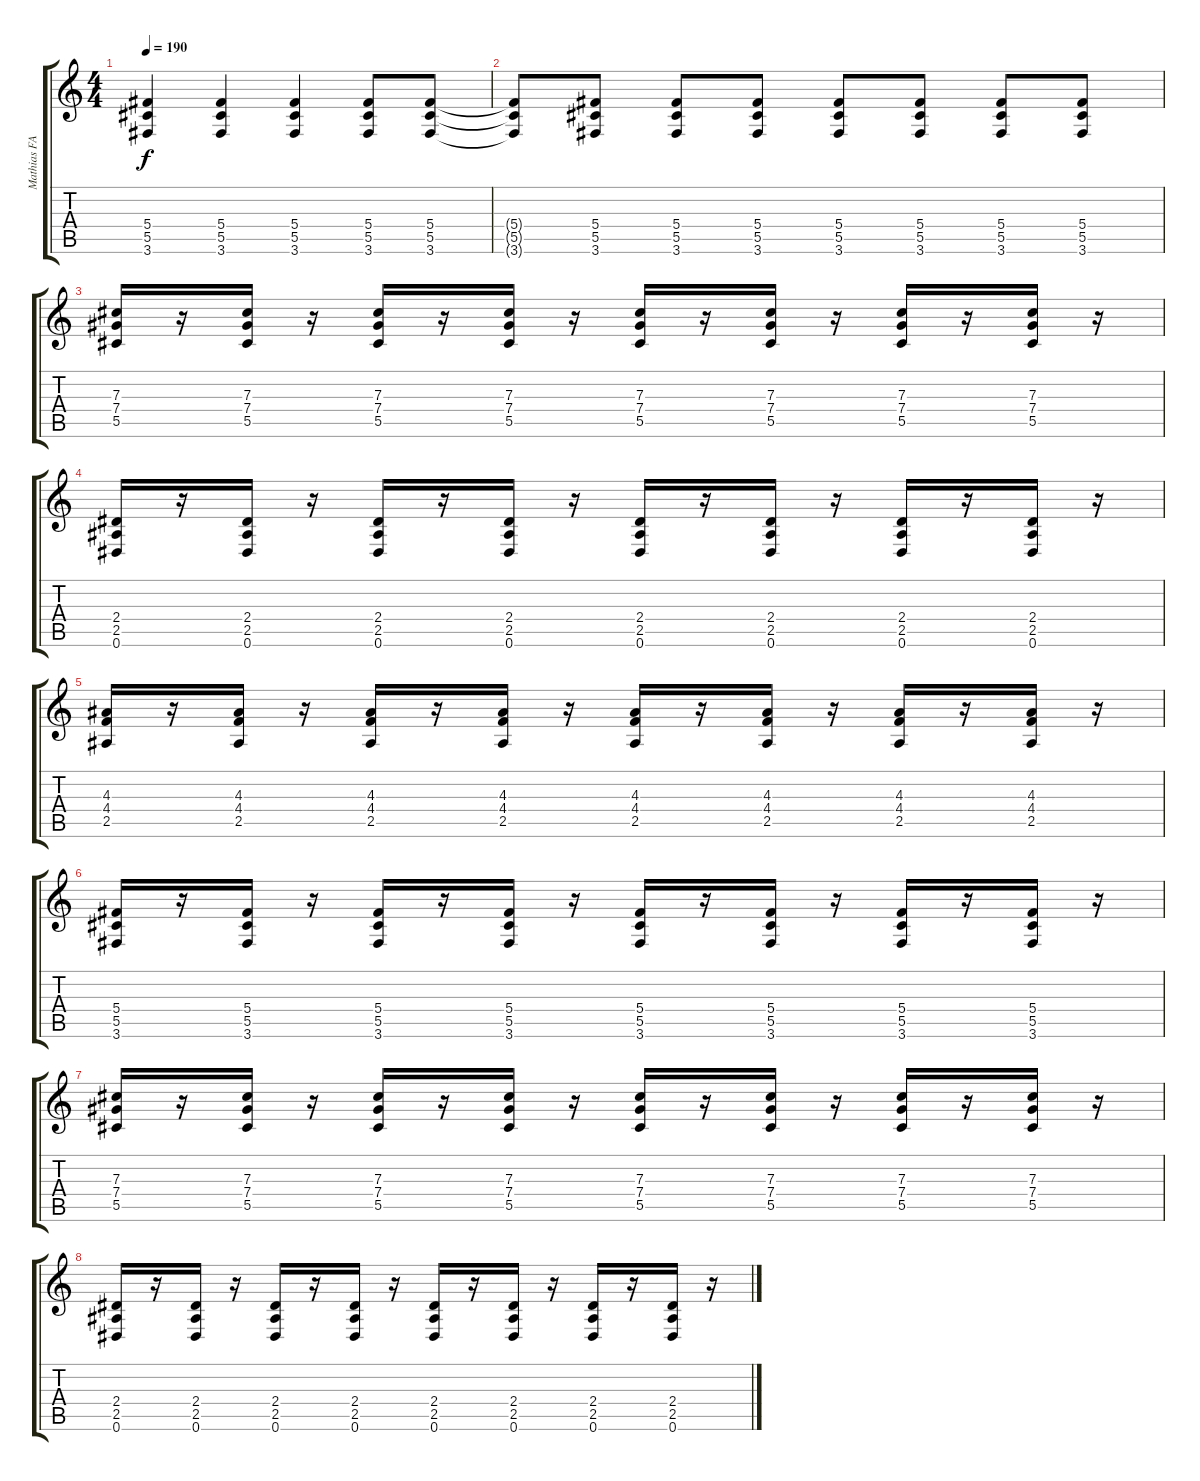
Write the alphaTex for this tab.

\track ("Mathias FARM" "Mathias FA") {instrument distortionguitar}
\staff {score tabs}
\tuning (Eb4 Bb3 Gb3 Db3 Ab2 Eb2) {hide}
\ts (4 4)
\tempo 190
\clef g2
\ks c
(5.4 5.5 3.6).4{dy f} (5.4 5.5 3.6).4 (5.4 5.5 3.6).4 (5.4 5.5 3.6).8 (5.4 5.5 3.6).8 |
(5.4{t} 5.5{t} 3.6{t}).8 (5.4 5.5 3.6).8 (5.4 5.5 3.6).8 (5.4 5.5 3.6).8 (5.4 5.5 3.6).8 (5.4 5.5 3.6).8 (5.4 5.5 3.6).8 (5.4 5.5 3.6).8 |
(7.3 7.4 5.5).16 r.16 (7.3 7.4 5.5).16 r.16 (7.3 7.4 5.5).16 r.16 (7.3 7.4 5.5).16 r.16 (7.3 7.4 5.5).16 r.16 (7.3 7.4 5.5).16 r.16 (7.3 7.4 5.5).16 r.16 (7.3 7.4 5.5).16 r.16 |
(2.4 2.5 0.6).16 r.16 (2.4 2.5 0.6).16 r.16 (2.4 2.5 0.6).16 r.16 (2.4 2.5 0.6).16 r.16 (2.4 2.5 0.6).16 r.16 (2.4 2.5 0.6).16 r.16 (2.4 2.5 0.6).16 r.16 (2.4 2.5 0.6).16 r.16 |
(4.3 4.4 2.5).16 r.16 (4.3 4.4 2.5).16 r.16 (4.3 4.4 2.5).16 r.16 (4.3 4.4 2.5).16 r.16 (4.3 4.4 2.5).16 r.16 (4.3 4.4 2.5).16 r.16 (4.3 4.4 2.5).16 r.16 (4.3 4.4 2.5).16 r.16 |
(5.4 5.5 3.6).16 r.16 (5.4 5.5 3.6).16 r.16 (5.4 5.5 3.6).16 r.16 (5.4 5.5 3.6).16 r.16 (5.4 5.5 3.6).16 r.16 (5.4 5.5 3.6).16 r.16 (5.4 5.5 3.6).16 r.16 (5.4 5.5 3.6).16 r.16 |
(7.3 7.4 5.5).16 r.16 (7.3 7.4 5.5).16 r.16 (7.3 7.4 5.5).16 r.16 (7.3 7.4 5.5).16 r.16 (7.3 7.4 5.5).16 r.16 (7.3 7.4 5.5).16 r.16 (7.3 7.4 5.5).16 r.16 (7.3 7.4 5.5).16 r.16 |
(2.4 2.5 0.6).16 r.16 (2.4 2.5 0.6).16 r.16 (2.4 2.5 0.6).16 r.16 (2.4 2.5 0.6).16 r.16 (2.4 2.5 0.6).16 r.16 (2.4 2.5 0.6).16 r.16 (2.4 2.5 0.6).16 r.16 (2.4 2.5 0.6).16 r.16
